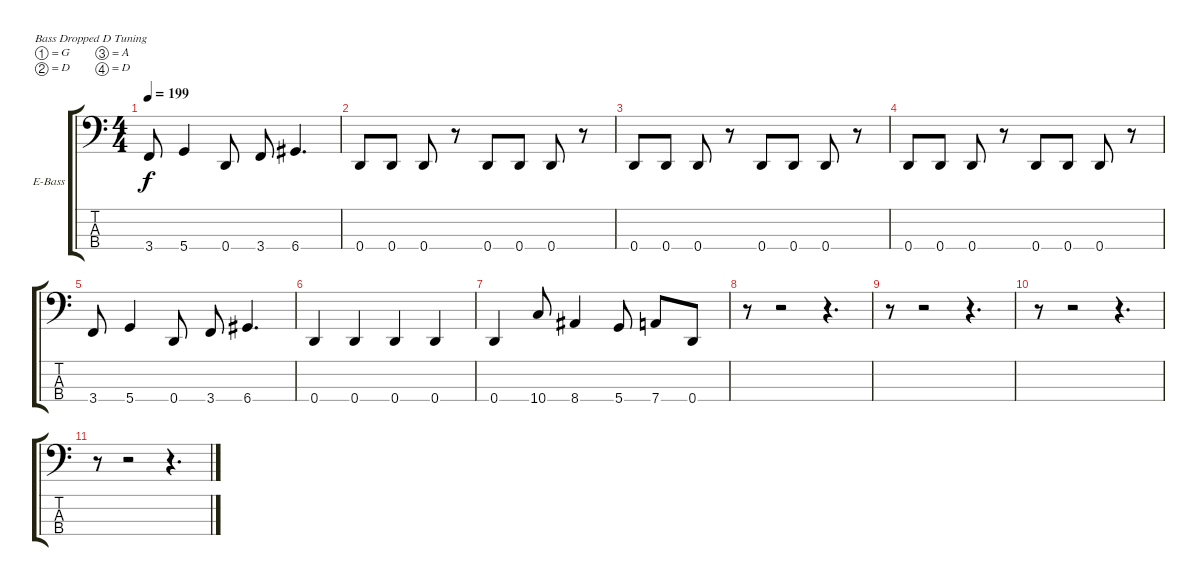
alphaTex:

\bracketExtendMode groupsimilarinstruments
\firstSystemTrackNameOrientation horizontal
\otherSystemsTrackNameOrientation horizontal
\track ("Bass" "E-Bass") {instrument electricbasspick}
\staff {score tabs}
\tuning (G2 D2 A1 D1)
\ts (4 4)
\tempo 199
\clef f4
\ks c
3.4.8{dy f} 5.4.4 0.4.8 3.4.8 6.4.4{d} |
0.4.8 0.4.8 0.4.8 r.8 0.4.8 0.4.8 0.4.8 r.8 |
0.4.8 0.4.8 0.4.8 r.8 0.4.8 0.4.8 0.4.8 r.8 |
0.4.8 0.4.8 0.4.8 r.8 0.4.8 0.4.8 0.4.8 r.8 |
3.4.8 5.4.4 0.4.8 3.4.8 6.4.4{d} |
0.4.4 0.4.4 0.4.4 0.4.4 |
0.4.4 10.4.8 8.4.4 5.4.8 7.4.8 0.4.8 |
r.8 r.2 r.4{d} |
r.8 r.2 r.4{d} |
r.8 r.2 r.4{d} |
r.8 r.2 r.4{d}
